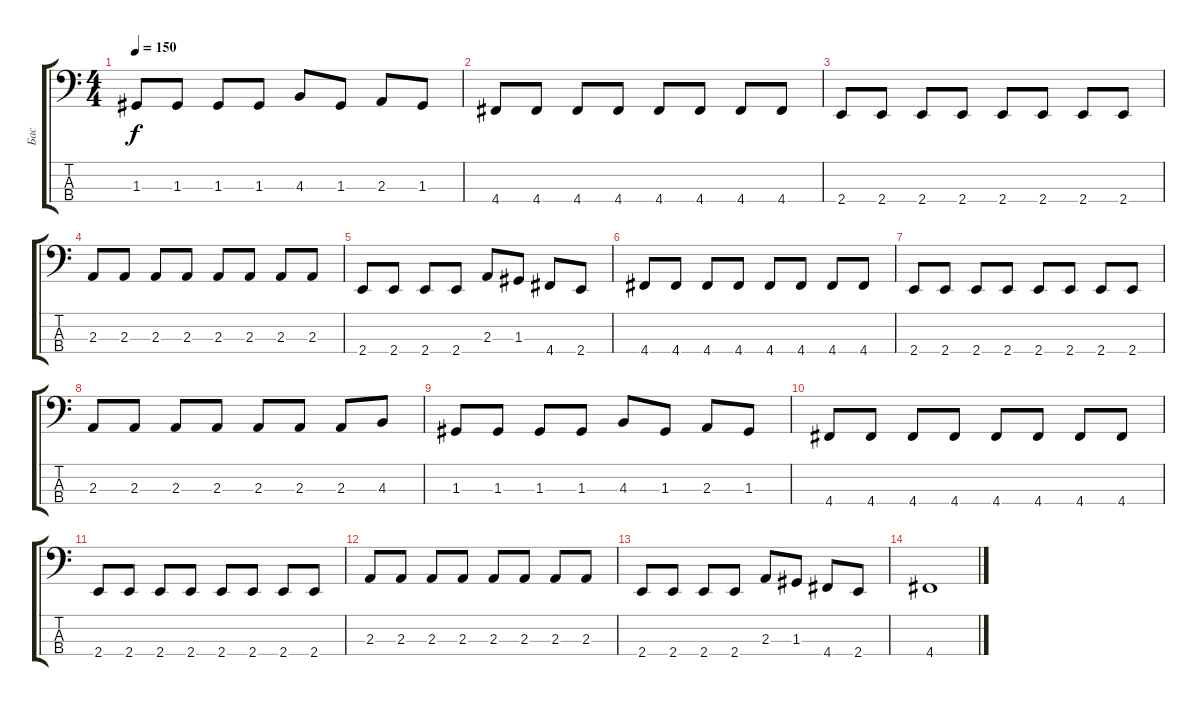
\track ("Бас" "Бас") {instrument electricbassfinger}
\staff {score tabs}
\tuning (F2 C2 G1 D1) {hide}
\ts (4 4)
\tempo 150
\clef f4
\ks c
1.3.8{dy f} 1.3.8 1.3.8 1.3.8 4.3.8 1.3.8 2.3.8 1.3.8 |
4.4.8 4.4.8 4.4.8 4.4.8 4.4.8 4.4.8 4.4.8 4.4.8 |
2.4.8 2.4.8 2.4.8 2.4.8 2.4.8 2.4.8 2.4.8 2.4.8 |
2.3.8 2.3.8 2.3.8 2.3.8 2.3.8 2.3.8 2.3.8 2.3.8 |
2.4.8 2.4.8 2.4.8 2.4.8 2.3.8 1.3.8 4.4.8 2.4.8 |
4.4.8 4.4.8 4.4.8 4.4.8 4.4.8 4.4.8 4.4.8 4.4.8 |
2.4.8 2.4.8 2.4.8 2.4.8 2.4.8 2.4.8 2.4.8 2.4.8 |
2.3.8 2.3.8 2.3.8 2.3.8 2.3.8 2.3.8 2.3.8 4.3.8 |
1.3.8 1.3.8 1.3.8 1.3.8 4.3.8 1.3.8 2.3.8 1.3.8 |
4.4.8 4.4.8 4.4.8 4.4.8 4.4.8 4.4.8 4.4.8 4.4.8 |
2.4.8 2.4.8 2.4.8 2.4.8 2.4.8 2.4.8 2.4.8 2.4.8 |
2.3.8 2.3.8 2.3.8 2.3.8 2.3.8 2.3.8 2.3.8 2.3.8 |
2.4.8 2.4.8 2.4.8 2.4.8 2.3.8 1.3.8 4.4.8 2.4.8 |
4.4.1
